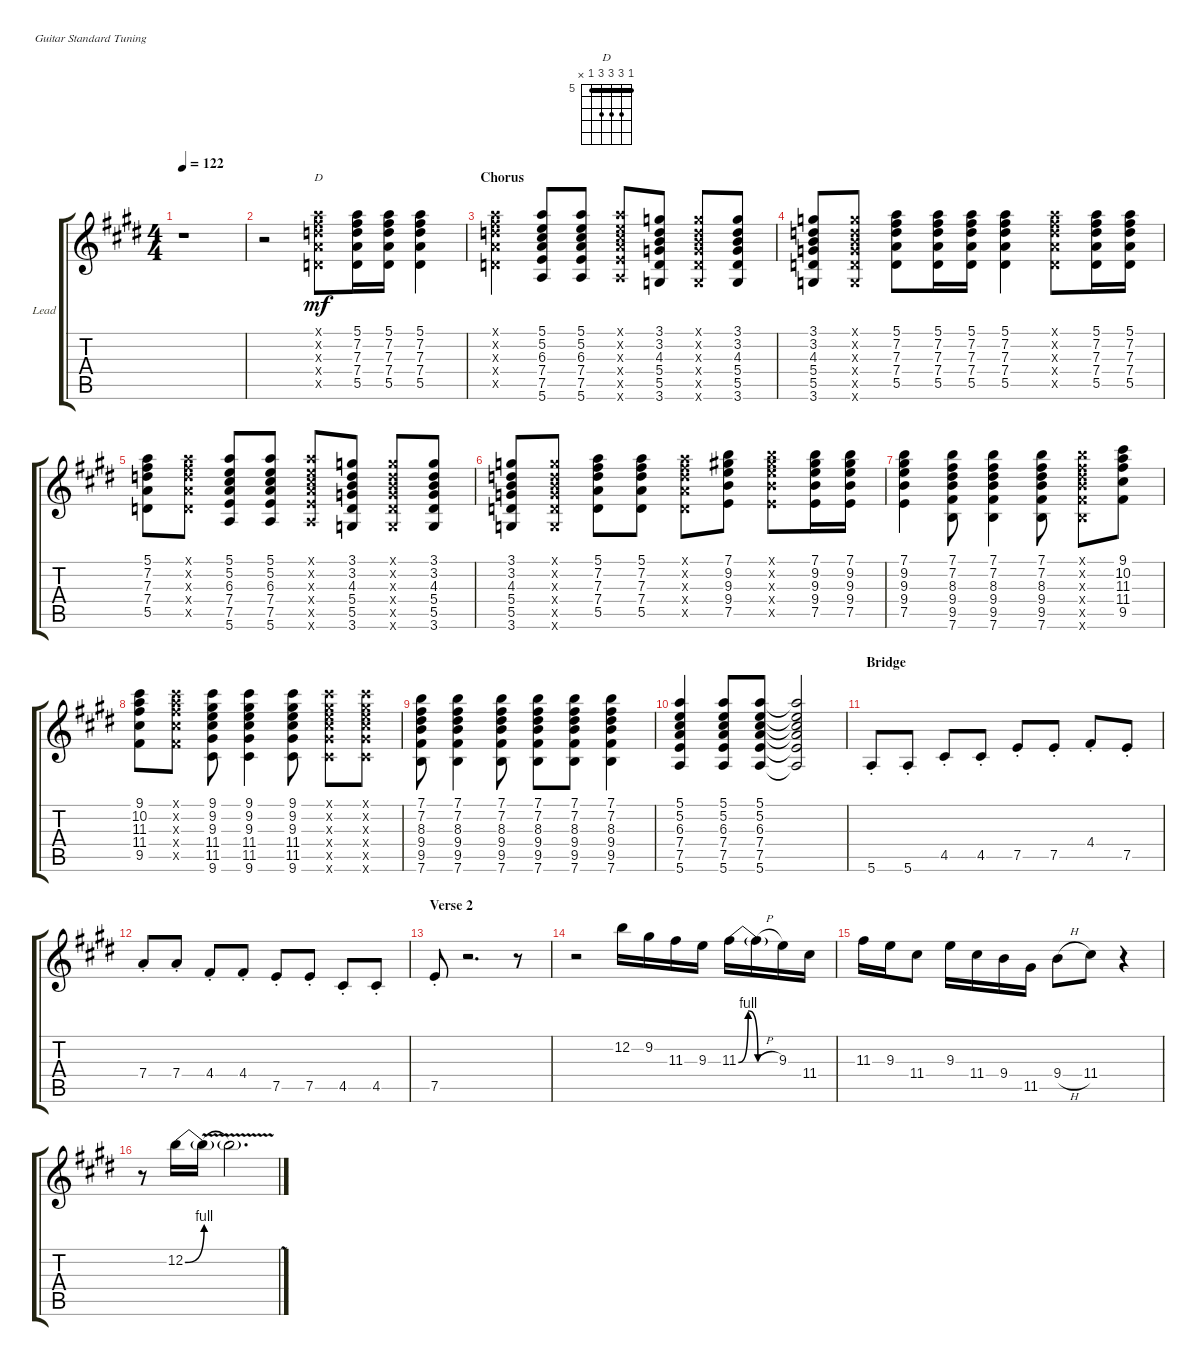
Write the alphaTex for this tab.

\defaultSystemsLayout 4
\bracketExtendMode groupsimilarinstruments
\firstSystemTrackNameOrientation horizontal
\otherSystemsTrackNameOrientation horizontal
\track ("Lead Guitar (Frank Zappa)" "Lead") {instrument overdrivenguitar}
\staff {score tabs}
\tuning (E4 B3 G3 D3 A2 E2)
\chord ("D" 5 7 7 7 5 x) {firstfret 5 barre 5}
\ts (4 4)
\tempo 122
\clef g2
\ks e
r.1{dy mf} |
r.2 (5.5{x} 7.4{x} 7.3{x} 7.2{x} 5.1{x}).8{ch "D"} (5.5 7.4 7.3 7.2 5.1).16 (5.5 7.4 7.3 7.2 5.1).16 (5.5 7.4 7.3 7.2 5.1).4 |
\section ("" "Chorus")
(5.5{x} 7.4{x} 7.3{x} 7.2{x} 5.1{x}).4 (5.6 7.5 7.4 6.3 5.2 5.1).8 (5.6 7.5 7.4 6.3 5.2 5.1).8 (5.6{x} 7.5{x} 7.4{x} 6.3{x} 5.2{x} 5.1{x}).8 (3.6 5.5 5.4 4.3 3.2 3.1).8 (3.6{x} 5.5{x} 5.4{x} 4.3{x} 3.2{x} 3.1{x}).8 (3.6 5.5 5.4 4.3 3.2 3.1).8 |
(3.6 5.5 5.4 4.3 3.2 3.1).8 (3.6{x} 5.5{x} 5.4{x} 4.3{x} 3.2{x} 3.1{x}).8 (5.5 7.4 7.3 7.2 5.1).8 (5.5 7.4 7.3 7.2 5.1).16 (5.5 7.4 7.3 7.2 5.1).16 (5.5 7.4 7.3 7.2 5.1).4 (5.5{x} 7.4{x} 7.3{x} 7.2{x} 5.1{x}).8 (5.5 7.4 7.3 7.2 5.1).16 (5.5 7.4 7.3 7.2 5.1).16 |
(5.5 7.4 7.3 7.2 5.1).8 (5.5{x} 7.4{x} 7.3{x} 7.2{x} 5.1{x}).8 (5.6 7.5 7.4 6.3 5.2 5.1).8 (5.6 7.5 7.4 6.3 5.2 5.1).8 (5.6{x} 7.5{x} 7.4{x} 6.3{x} 5.2{x} 5.1{x}).8 (3.6 5.5 5.4 4.3 3.2 3.1).8 (3.6{x} 5.5{x} 5.4{x} 4.3{x} 3.2{x} 3.1{x}).8 (3.6 5.5 5.4 4.3 3.2 3.1).8 |
(3.6 5.5 5.4 4.3 3.2 3.1).8 (3.6{x} 5.5{x} 5.4{x} 4.3{x} 3.2{x} 3.1{x}).8 (5.5 7.4 7.3 7.2 5.1).8 (5.5 7.4 7.3 7.2 5.1).8 (5.5{x} 7.4{x} 7.3{x} 7.2{x} 5.1{x}).8 (7.5 9.4 9.3 9.2 7.1).8 (7.5{x} 9.4{x} 9.3{x} 9.2{x} 7.1{x}).8 (7.5 9.4 9.3 9.2 7.1).16 (7.5 9.4 9.3 9.2 7.1).16 |
(7.5 9.4 9.3 9.2 7.1).4 (7.6 9.5 9.4 8.3 7.2 7.1).8 (7.6 9.5 9.4 8.3 7.2 7.1).4 (7.6 9.5 9.4 8.3 7.2 7.1).8 (7.6{x} 9.5{x} 9.4{x} 8.3{x} 7.2{x} 7.1{x}).8 (9.5 11.4 11.3 10.2 9.1).8 |
(9.5 11.4 11.3 10.2 9.1).8 (9.5{x} 11.4{x} 11.3{x} 10.2{x} 9.1{x}).8 (9.6 11.5 11.4 9.3 9.2 9.1).8 (9.6 11.5 11.4 9.3 9.2 9.1).4 (9.6 11.5 11.4 9.3 9.2 9.1).8 (9.6{x} 11.5{x} 11.4{x} 9.3{x} 9.2{x} 9.1{x}).8 (9.6{x} 11.5{x} 11.4{x} 9.3{x} 9.2{x} 9.1{x}).8 |
(7.6 9.5 9.4 8.3 7.2 7.1).8 (7.6 9.5 9.4 8.3 7.2 7.1).4 (7.6 9.5 9.4 8.3 7.2 7.1).8 (7.6 9.5 9.4 8.3 7.2 7.1).8 (7.6 9.5 9.4 8.3 7.2 7.1).8 (7.6 9.5 9.4 8.3 7.2 7.1).4 |
(5.6 7.5 7.4 6.3 5.2 5.1).4 (5.6 7.5 7.4 6.3 5.2 5.1).8 (5.6 7.5 7.4 6.3 5.2 5.1).8 (5.6{t} 7.5{t} 7.4{t} 6.3{t} 5.2{t} 5.1{t}).2 |
\section ("" "Bridge")
5.6{st}.8 5.6{st}.8 4.5{st}.8 4.5{st}.8 7.5{st}.8 7.5{st}.8 4.4{st}.8 7.5{st}.8 |
7.4{st}.8 7.4{st}.8 4.4{st}.8 4.4{st}.8 7.5{st}.8 7.5{st}.8 4.5{st}.8 4.5{st}.8 |
\section ("" "Verse 2")
7.5{st}.8 r.2{d} r.8 |
r.2 12.2.16 9.2.16 11.3.16 9.3.16 11.3{be (bendrelease 0 0 10.2 4 27 4 53.4 0)}.16 11.3{be (hold 0 0 60 0) h t}.16 9.3.16 11.4.16 |
11.3.16 9.3.16 11.4.8 9.3.16 11.4.16 9.4.16 11.5.16 9.4{h}.8 11.4.8 r.4 |
r.8 12.2{be (bend 0 0 15 4)}.16 12.2{be (hold 0 0 60 0) v t}.16 12.2{v t}.2{d}
